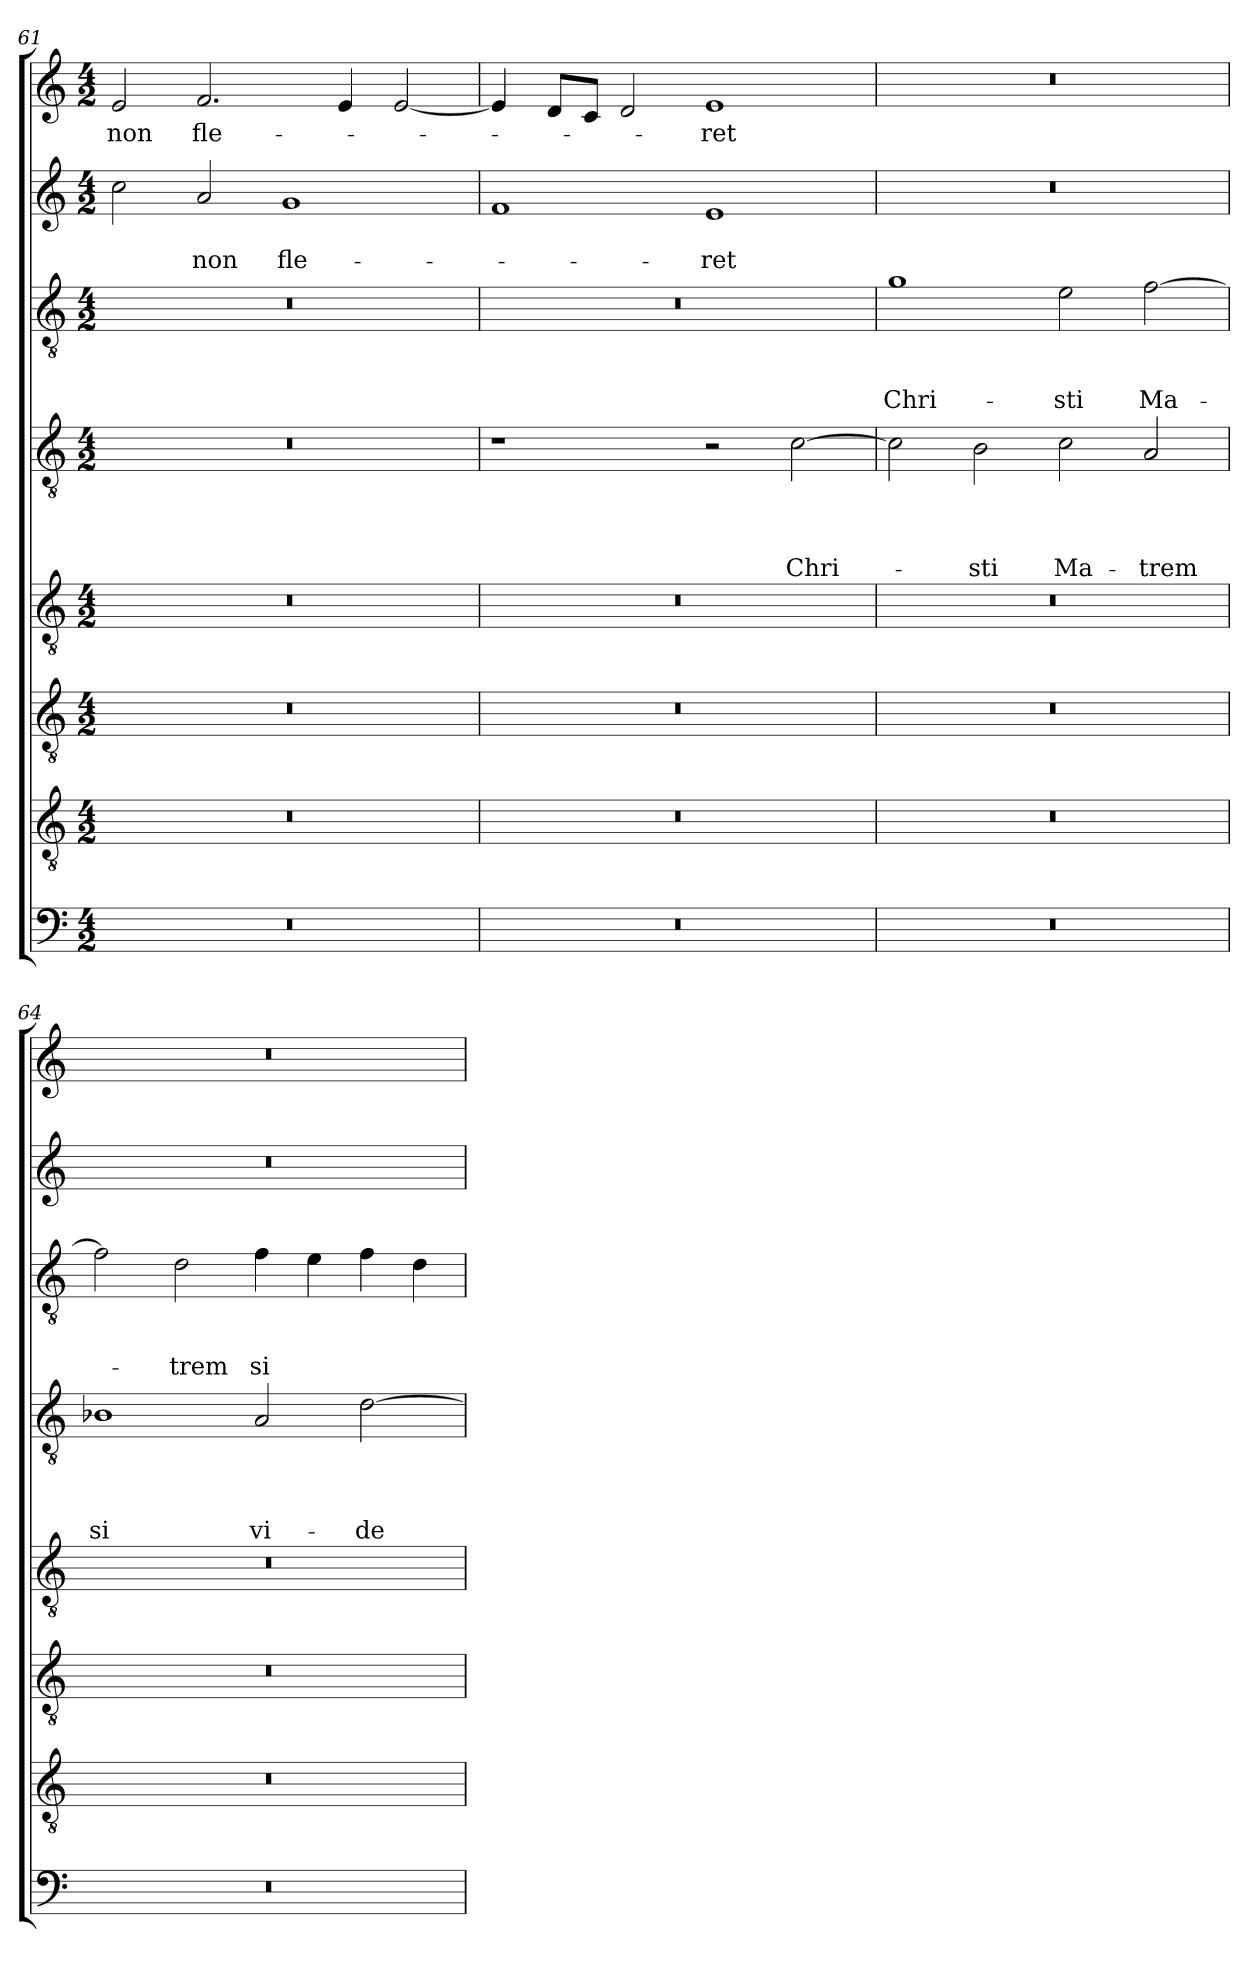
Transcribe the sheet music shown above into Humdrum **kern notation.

**kern	**kern	**kern	**kern	**kern	**text	**text	**text	**text	**kern	**text	**text	**text	**kern	**text	**text	**kern	**text
*part8	*part7	*part6	*part5	*part4	*part4	*part4	*part4	*part4	*part3	*part3	*part3	*part3	*part2	*part2	*part2	*part1	*part1
*staff8	*staff7	*staff6	*staff5	*staff4	*staff4	*staff4	*staff4	*staff4	*staff3	*staff3	*staff3	*staff3	*staff2	*staff2	*staff2	*staff1	*staff1
*clefF4	*clefGv2	*clefGv2	*clefGv2	*clefGv2	*	*	*	*	*clefGv2	*	*	*	*clefG2	*	*	*clefG2	*
*k[]	*k[]	*k[]	*k[]	*k[]	*	*	*	*	*k[]	*	*	*	*k[]	*	*	*k[]	*
*a:	*a:	*a:	*a:	*a:	*	*	*	*	*a:	*	*	*	*a:	*	*	*a:	*
*M4/2	*M4/2	*M4/2	*M4/2	*M4/2	*	*	*	*	*M4/2	*	*	*	*M4/2	*	*	*M4/2	*
=61	=61	=61	=61	=61	=61	=61	=61	=61	=61	=61	=61	=61	=61	=61	=61	=61	=61
!	!	!	!	!	!	!	!	!	!	!	!	!	!	!	!	!	!LO:LY:b
0r	0r	0r	0r	0r	.	.	.	.	0r	.	.	.	2cc\	.	.	2e/	non
!	!	!	!	!	!	!	!	!	!	!	!	!	!	!	!LO:LY:b	!	!LO:LY:b
.	.	.	.	.	.	.	.	.	.	.	.	.	2a/	.	non	2.f/	fle-
!	!	!	!	!	!	!	!	!	!	!	!	!	!	!	!LO:LY:b	!	!
.	.	.	.	.	.	.	.	.	.	.	.	.	1g	.	fle-	.	.
.	.	.	.	.	.	.	.	.	.	.	.	.	.	.	.	4e/	.
.	.	.	.	.	.	.	.	.	.	.	.	.	.	.	.	[2e/	.
!!LO:LB:g=z
=62	=62	=62	=62	=62	=62	=62	=62	=62	=62	=62	=62	=62	=62	=62	=62	=62	=62
0r	0r	0r	0r	1r	.	.	.	.	0r	.	.	.	1f	.	.	4e/]	.
.	.	.	.	.	.	.	.	.	.	.	.	.	.	.	.	8d/L	.
.	.	.	.	.	.	.	.	.	.	.	.	.	.	.	.	8c/J	.
.	.	.	.	.	.	.	.	.	.	.	.	.	.	.	.	2d/	.
!	!	!	!	!	!	!	!	!	!	!	!	!	!	!	!LO:LY:b	!	!LO:LY:b
.	.	.	.	2r	.	.	.	.	.	.	.	.	1e	.	-ret	1e	-ret
!	!	!	!	!	!	!	!	!LO:LY:b	!	!	!	!	!	!	!	!	!
.	.	.	.	[2c\	.	.	.	Chri-	.	.	.	.	.	.	.	.	.
=63	=63	=63	=63	=63	=63	=63	=63	=63	=63	=63	=63	=63	=63	=63	=63	=63	=63
!	!	!	!	!	!	!	!	!	!	!	!	!LO:LY:b	!	!	!	!	!
0r	0r	0r	0r	2c\]	.	.	.	.	1g	.	.	Chri-	0r	.	.	0r	.
!	!	!	!	!	!	!	!	!LO:LY:b	!	!	!	!	!	!	!	!	!
.	.	.	.	2B\	.	.	.	-sti	.	.	.	.	.	.	.	.	.
!	!	!	!	!	!	!	!	!LO:LY:b	!	!	!	!LO:LY:b	!	!	!	!	!
.	.	.	.	2c\	.	.	.	Ma-	2e\	.	.	-sti	.	.	.	.	.
!	!	!	!	!	!	!	!	!LO:LY:b	!	!	!	!LO:LY:b	!	!	!	!	!
.	.	.	.	2A/	.	.	.	-trem	[2f\	.	.	Ma-	.	.	.	.	.
=64	=64	=64	=64	=64	=64	=64	=64	=64	=64	=64	=64	=64	=64	=64	=64	=64	=64
!	!	!	!	!	!	!	!	!LO:LY:b	!	!	!	!	!	!	!	!	!
0r	0r	0r	0r	1B-X	.	.	.	si	2f\]	.	.	.	0r	.	.	0r	.
!	!	!	!	!	!	!	!	!	!	!	!	!LO:LY:b	!	!	!	!	!
.	.	.	.	.	.	.	.	.	2d\	.	.	-trem	.	.	.	.	.
!	!	!	!	!	!	!	!	!LO:LY:b	!	!	!	!LO:LY:b	!	!	!	!	!
.	.	.	.	2A/	.	.	.	vi-	4f\	.	.	si	.	.	.	.	.
.	.	.	.	.	.	.	.	.	4e\	.	.	.	.	.	.	.	.
!	!	!	!	!	!	!	!	!LO:LY:b	!	!	!	!	!	!	!	!	!
.	.	.	.	[2d\	.	.	.	-de-	4f\	.	.	.	.	.	.	.	.
.	.	.	.	.	.	.	.	.	4d\	.	.	.	.	.	.	.	.
=	=	=	=	=	=	=	=	=	=	=	=	=	=	=	=	=	=
*-	*-	*-	*-	*-	*-	*-	*-	*-	*-	*-	*-	*-	*-	*-	*-	*-	*-
